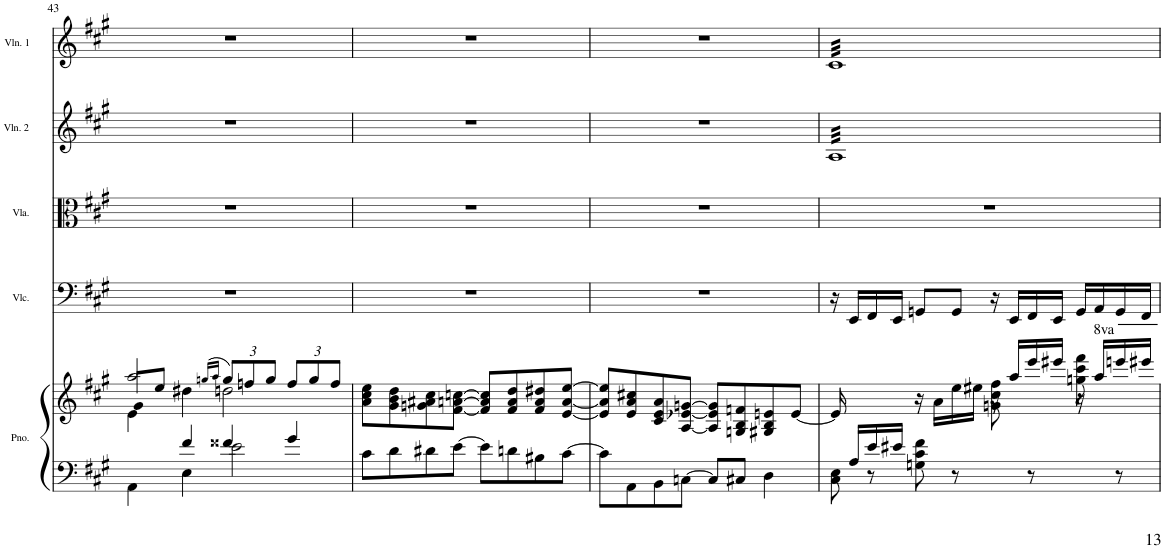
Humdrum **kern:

**kern	**kern	**kern	**kern	**kern	**kern
*part5	*part5	*part4	*part3	*part2	*part1
*staff6	*staff5	*staff4	*staff3	*staff2	*staff1
*I"Piano	*	*I"Violoncello	*I"Viola	*I"Violin 2	*I"Violin 1
*I'Pno.	*	*I'Vlc.	*I'Vla.	*I'Vln. 2	*I'Vln. 1
!!LO:PB:g=z
*clefF4	*clefG2	*clefF4	*clefC3	*clefG2	*clefG2
*k[f#c#g#]	*k[f#c#g#]	*k[f#c#g#]	*k[f#c#g#]	*k[f#c#g#]	*k[f#c#g#]
*M4/4	*M4/4	*M4/4	*M4/4	*M4/4	*M4/4
=43	=43	=43	=43	=43	=43
*^	*^	*	*	*	*
*	*	*	*^	*	*	*	*
4ryy	4AA\	2aa/	8cc#/L	4e\	1r	1r	1r	1r
.	.	.	8ee/J	.	.	.	.	.
4f#/	4E\	.	4dd#X\	2.ryy	.	.	.	.
.	.	(16qggn/LL	.	.	.	.	.	.
.	.	16qaa/JJ	.	.	.	.	.	.
*	*	*Xbrackettup	*	*	*	*	*	*
4f##X/	2e\	12gg/L)	2ddn\	.	.	.	.	.
.	.	12ffn/	.	.	.	.	.	.
.	.	12gg/J	.	.	.	.	.	.
4g#/	.	12ff/L	.	.	.	.	.	.
.	.	12gg/	.	.	.	.	.	.
.	.	12ff/J	.	.	.	.	.	.
*v	*v	*	*	*	*	*	*	*
*	*v	*v	*v	*	*	*	*
=44	=44	=44	=44	=44	=44
8c#\L	8a\ 8cc#\ 8ee\L	1r	1r	1r	1r
8d\	8g#\ 8b\ 8dd\	.	.	.	.
8d#X\	8gn\ 8a#X\ 8cc#\	.	.	.	.
[8e\J	[8f#\ [8an\ [8ccn\J	.	.	.	.
8e\L]	8f#/] 8a/] 8cc/]L	.	.	.	.
8dn\	8f#/ 8a/ 8dd/	.	.	.	.
8B#X\	8f#/ 8a/ 8dd#X/	.	.	.	.
[8c#\J	[8e/ [8a/ [8ee/J	.	.	.	.
=45	=45	=45	=45	=45	=45
8c#\L]	8e/] 8a/] 8ee/]L	1r	1r	1r	1r
8AA\	8e/ 8a/ 8cc#X/	.	.	.	.
8BB\	8c#/ 8e/ 8a/	.	.	.	.
[8Cn\J	[8A/ [8e-X/ [8gn/J	.	.	.	.
8C/L]	8A/] 8e-/] 8g/]L	.	.	.	.
8C#X/J	8Gn/ 8B/ 8fn/	.	.	.	.
4D\	8G#X/ 8B/ 8en/	.	.	.	.
.	[8e/J	.	.	.	.
=46	=46	=46	=46	=46	=46
*^	*^	*	*	*	*
*	*	*	*	*	*	*tremolo	*
*	*	*	*	*	*	*	*tremolo
16ryy	8C#\ 8E\	16e/]	2ryy	16r	1r	32ALLL	32c#LLL
.	.	.	.	.	.	32A	32c#
16A/LL	.	8.ryy	.	16EE/LL	.	32A	32c#
.	.	.	.	.	.	32A	32c#
16e/	8r	.	.	16FF#/	.	32A	32c#
.	.	.	.	.	.	32A	32c#
16e#X/JJ	.	.	.	16EE/JJ	.	32A	32c#
.	.	.	.	.	.	32A	32c#
2.ryy	8Gn\ 8c#\ 8f#\	16r	.	8GGn/L	.	32A	32c#
.	.	.	.	.	.	32A	32c#
.	.	16a\LL	.	.	.	32A	32c#
.	.	.	.	.	.	32A	32c#
.	8r	16ee\	.	8GG/J	.	32A	32c#
.	.	.	.	.	.	32A	32c#
.	.	16ee#X\JJ	.	.	.	32A	32c#
.	.	.	.	.	.	32A	32c#
.	8ryy	16r	8gn\ 8cc#\ 8ff#\	16r	.	32A	32c#
.	.	.	.	.	.	32A	32c#
.	.	16aa/LL	.	16EE/LL	.	32A	32c#
.	.	.	.	.	.	32A	32c#
.	8r	16eee/	8ryy	16FF#/	.	32A	32c#
.	.	.	.	.	.	32A	32c#
.	.	16eee#X/JJ	.	16EE/JJ	.	32A	32c#
.	.	.	.	.	.	32A	32c#
.	8ryy	16r	8ggn\ 8ccc#\ 8fff#\	16GG/LL	.	32A	32c#
.	.	.	.	.	.	32A	32c#
.	.	16aaa/LL	.	16AA/	.	32A	32c#
.	.	.	.	.	.	32A	32c#
.	8r	16eeeen/	8ryy	16GG/	.	32A	32c#
.	.	.	.	.	.	32A	32c#
.	.	16eeee#X/JJ	.	16FF#/JJ	.	32A	32c#
.	.	.	.	.	.	32AJJJ	32c#JJJ
*	*	*	*	*	*	*	*Xtremolo
*	*	*	*	*	*	*Xtremolo	*
*v	*v	*	*	*	*	*	*
*	*v	*v	*	*	*	*
=	=	=	=	=	=
*-	*-	*-	*-	*-	*-
